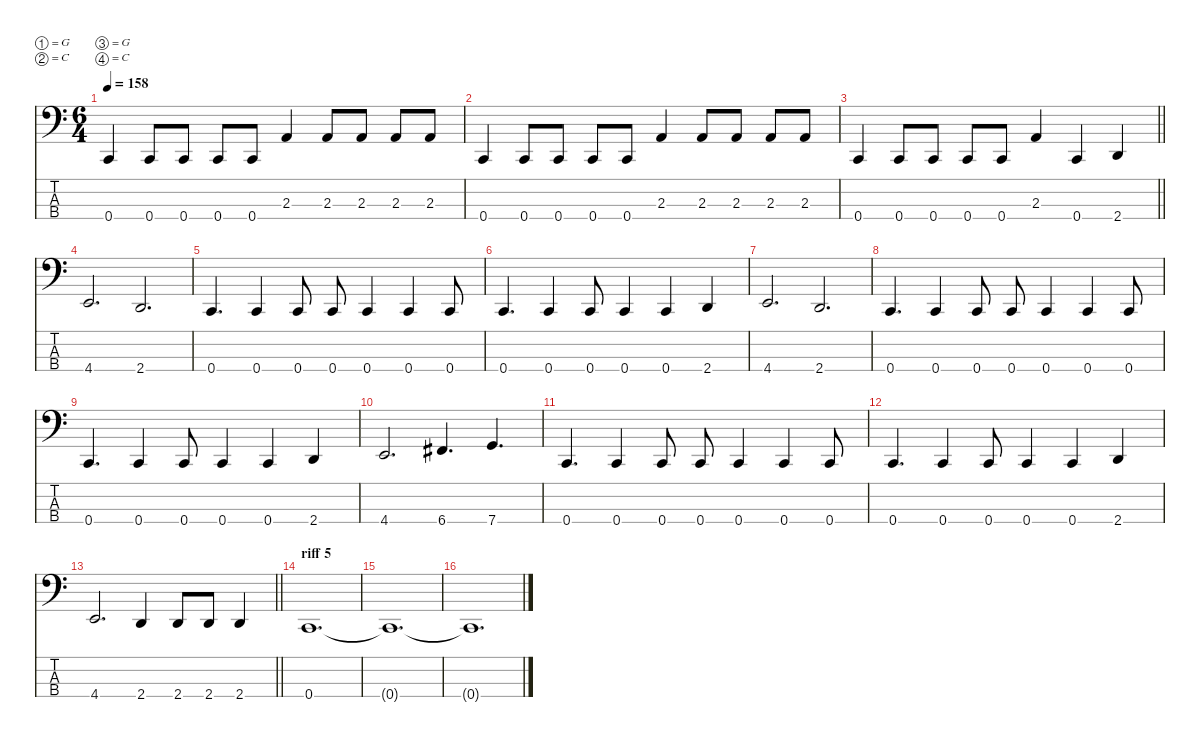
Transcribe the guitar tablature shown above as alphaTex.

\defaultSystemsLayout 4
\hideDynamics
\bracketExtendMode nobrackets
\singleTrackTrackNamePolicy hidden
\multiTrackTrackNamePolicy hidden
\firstSystemTrackNameMode fullname
\firstSystemTrackNameOrientation horizontal
\otherSystemsTrackNameOrientation horizontal
\track ("Bass" "el.bs.") {instrument electricbassfinger}
\staff {score tabs}
\tuning (G2 C2 G1 C1)
\ts (6 4)
\tempo 158
\clef f4
\ks c
0.4.4{dy f beam Up} 0.4.8{beam Up} 0.4.8{beam Up} 0.4.8{beam Up} 0.4.8{beam Up} 2.3.4{beam Up} 2.3.8{beam Up} 2.3.8{beam Up} 2.3.8{beam Up} 2.3.8{beam Up} |
0.4.4{beam Up} 0.4.8{beam Up} 0.4.8{beam Up} 0.4.8{beam Up} 0.4.8{beam Up} 2.3.4{beam Up} 2.3.8{beam Up} 2.3.8{beam Up} 2.3.8{beam Up} 2.3.8{beam Up} |
\barLineRight lightlight
0.4.4{beam Up} 0.4.8{beam Up} 0.4.8{beam Up} 0.4.8{beam Up} 0.4.8{beam Up} 2.3.4{beam Up} 0.4.4{beam Up} 2.4.4{beam Up} |
4.4.2{d beam Up} 2.4.2{d beam Up} |
0.4.4{d beam Up} 0.4.4{beam Up} 0.4.8{beam Up} 0.4.8{beam Up} 0.4.4{beam Up} 0.4.4{beam Up} 0.4.8{beam Up} |
0.4.4{d beam Up} 0.4.4{beam Up} 0.4.8{beam Up} 0.4.4{beam Up} 0.4.4{beam Up} 2.4.4{beam Up} |
4.4.2{d beam Up} 2.4.2{d beam Up} |
0.4.4{d beam Up} 0.4.4{beam Up} 0.4.8{beam Up} 0.4.8{beam Up} 0.4.4{beam Up} 0.4.4{beam Up} 0.4.8{beam Up} |
0.4.4{d beam Up} 0.4.4{beam Up} 0.4.8{beam Up} 0.4.4{beam Up} 0.4.4{beam Up} 2.4.4{beam Up} |
4.4.2{d beam Up} 6.4{acc #}.4{d beam Up} 7.4.4{d beam Up} |
0.4.4{d beam Up} 0.4.4{beam Up} 0.4.8{beam Up} 0.4.8{beam Up} 0.4.4{beam Up} 0.4.4{beam Up} 0.4.8{beam Up} |
0.4.4{d beam Up} 0.4.4{beam Up} 0.4.8{beam Up} 0.4.4{beam Up} 0.4.4{beam Up} 2.4.4{beam Up} |
\barLineRight lightlight
4.4.2{d beam Up} 2.4.4{beam Up} 2.4.8{beam Up} 2.4.8{beam Up} 2.4.4{beam Up} |
\section ("" "riff 5")
0.4.1{d beam Up} |
0.4{t}.1{d beam Up} |
0.4{t}.1{d beam Up}
